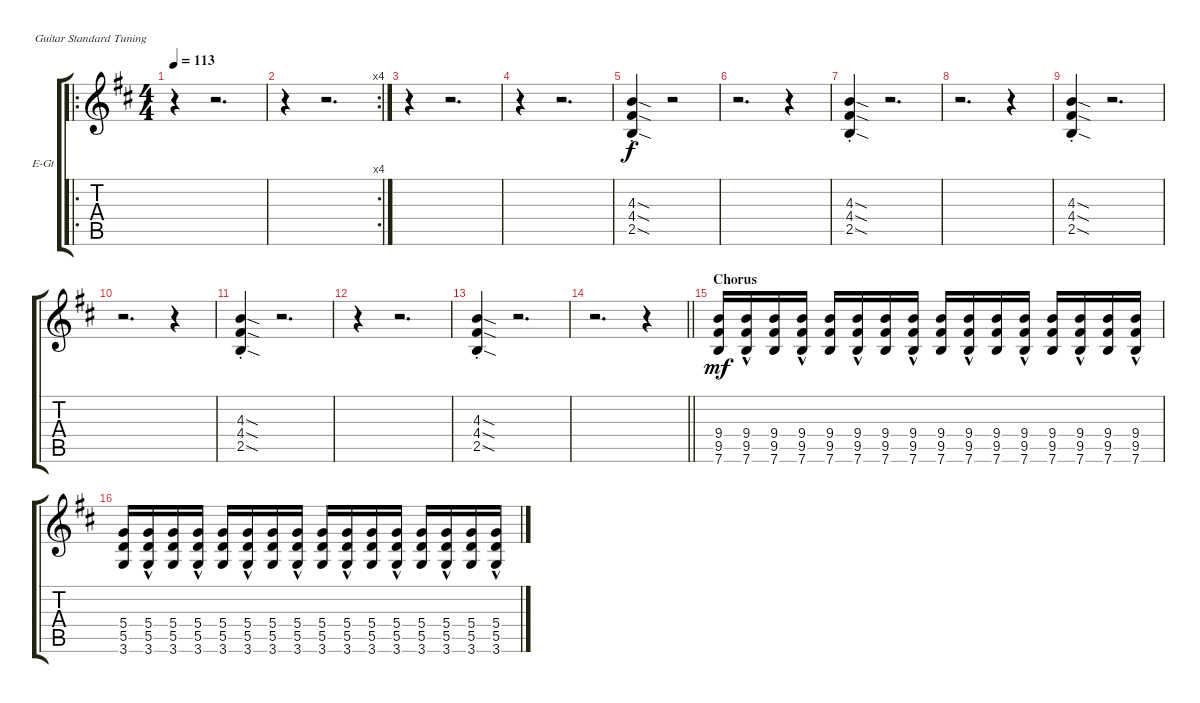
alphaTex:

\bracketExtendMode groupsimilarinstruments
\firstSystemTrackNameOrientation horizontal
\otherSystemsTrackNameOrientation horizontal
\track ("Electric Guitar" "E-Gt") {instrument overdrivenguitar}
\staff {score tabs}
\tuning (E4 B3 G3 D3 A2 E2)
\ro
\ts (4 4)
\beaming (8 2 2 2 2)
\tempo 113
\clef g2
\scale
0.534545
\ks d
r.4{dy f instrument overdrivenguitar} r.2{d} |
\rc 4
\scale
0.243636 r.4 r.2{d} |
\scale
0.221818 r.4 r.2{d} |
\scale
0.333333 r.4 r.2{d} |
\scale
0.333333 (4.3{sod} 4.4{sod st} 2.5{sod st}).4 r.2 |
\scale
0.333333 r.2{d} r.4 |
\scale
0.333333 (4.3{sod} 4.4{sod st} 2.5{sod st}).4 r.2{d} |
\scale
0.333333 r.2{d} r.4 |
\scale
0.333333 (4.3{sod} 4.4{sod st} 2.5{sod st}).4 r.2{d} |
\scale
0.333333 r.2{d} r.4 |
\scale
0.333333 (4.3{sod} 4.4{sod st} 2.5{sod st}).4 r.2{d} |
\scale
0.333333 r.4 r.2{d} |
\scale
0.333333 (4.3{sod} 4.4{sod st} 2.5{sod st}).4 r.2{d} |
\scale
0.333333
\barLineRight lightlight
r.2{d} r.4 |
\section ("" "Chorus")
\scale
0.333333 (7.6 9.5 9.4).16{dy mf} (7.6 9.5{hac} 9.4).16 (7.6 9.5 9.4).16 (7.6 9.5{hac} 9.4).16 (7.6 9.5 9.4).16 (7.6 9.5 9.4{hac}).16 (7.6 9.5 9.4).16 (7.6 9.5 9.4{hac}).16 (7.6 9.5 9.4).16 (7.6 9.5{hac} 9.4).16 (7.6 9.5 9.4).16 (7.6 9.5{hac} 9.4).16 (7.6 9.5 9.4).16 (7.6 9.5 9.4{hac}).16 (7.6 9.5 9.4).16 (7.6 9.5 9.4{hac}).16 |
\scale
0.333333 (3.6 5.5 5.4).16 (3.6 5.5{hac} 5.4).16 (3.6 5.5 5.4).16 (3.6 5.5{hac} 5.4).16 (3.6 5.5 5.4).16 (3.6 5.5{hac} 5.4).16 (3.6 5.5 5.4).16 (3.6 5.5{hac} 5.4).16 (3.6 5.5 5.4).16 (3.6 5.5{hac} 5.4).16 (3.6 5.5 5.4).16 (3.6 5.5{hac} 5.4).16 (3.6 5.5 5.4).16 (3.6 5.5{hac} 5.4).16 (3.6 5.5 5.4).16 (3.6 5.5{hac} 5.4).16
